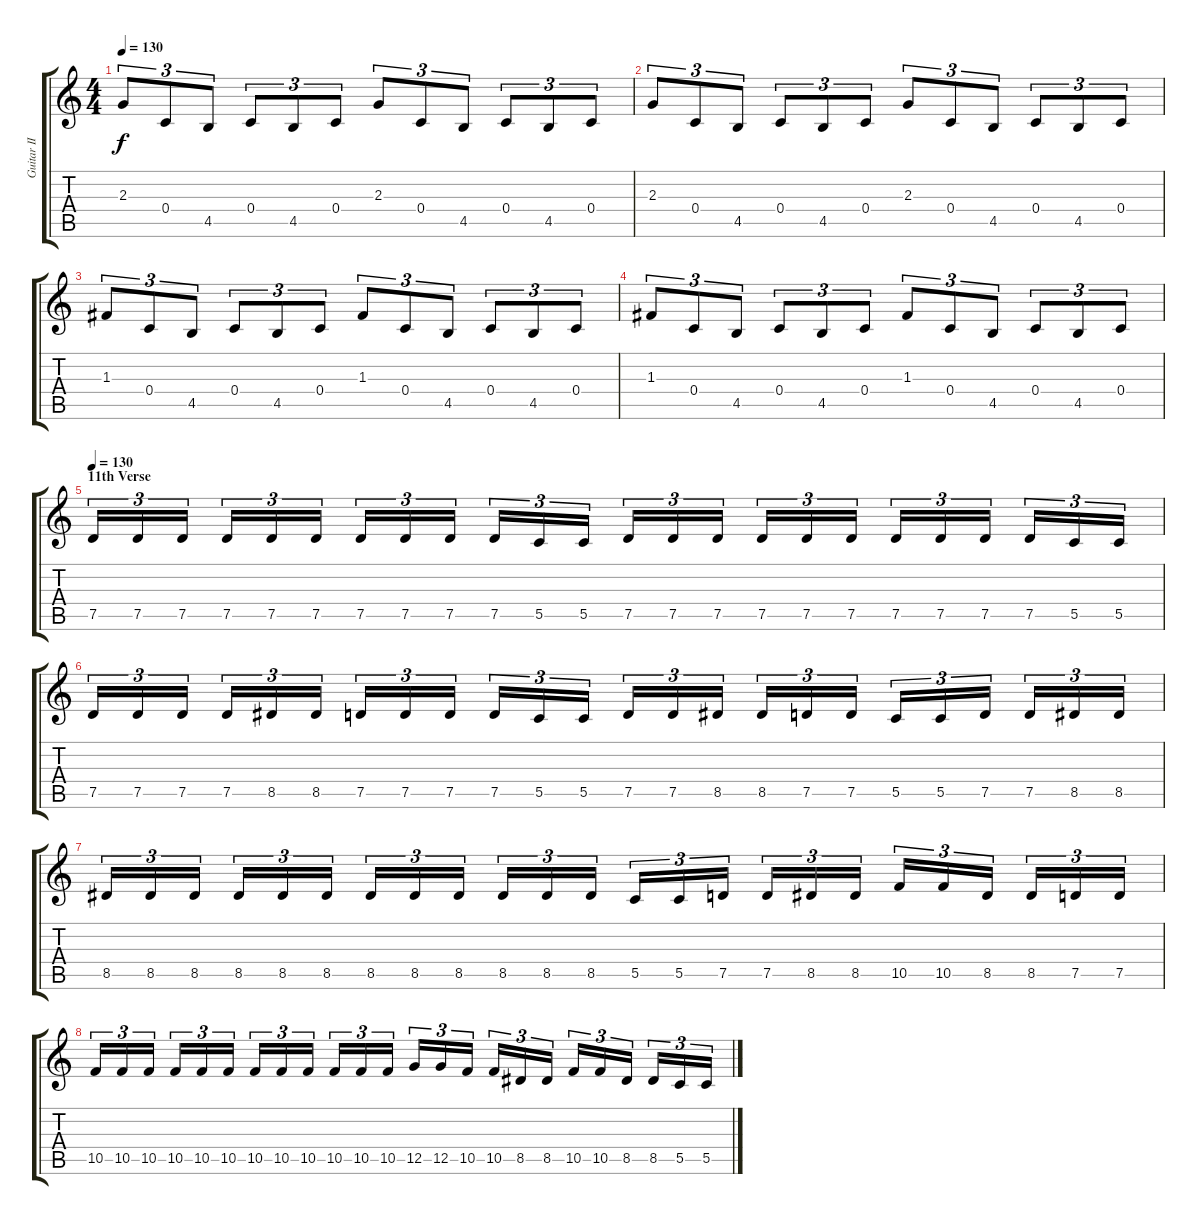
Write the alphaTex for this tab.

\track ("Guitar II" "Guitar II") {instrument distortionguitar}
\staff {score tabs}
\tuning (D4 A3 F3 C3 G2 D2) {hide}
\ts (4 4)
\tempo 130
\clef g2
\ks c
2.3.8{tu (3 2) dy f} 0.4.8{tu (3 2)} 4.5.8{tu (3 2)} 0.4.8{tu (3 2)} 4.5.8{tu (3 2)} 0.4.8{tu (3 2)} 2.3.8{tu (3 2)} 0.4.8{tu (3 2)} 4.5.8{tu (3 2)} 0.4.8{tu (3 2)} 4.5.8{tu (3 2)} 0.4.8{tu (3 2)} |
2.3.8{tu (3 2)} 0.4.8{tu (3 2)} 4.5.8{tu (3 2)} 0.4.8{tu (3 2)} 4.5.8{tu (3 2)} 0.4.8{tu (3 2)} 2.3.8{tu (3 2)} 0.4.8{tu (3 2)} 4.5.8{tu (3 2)} 0.4.8{tu (3 2)} 4.5.8{tu (3 2)} 0.4.8{tu (3 2)} |
1.3.8{tu (3 2)} 0.4.8{tu (3 2)} 4.5.8{tu (3 2)} 0.4.8{tu (3 2)} 4.5.8{tu (3 2)} 0.4.8{tu (3 2)} 1.3.8{tu (3 2)} 0.4.8{tu (3 2)} 4.5.8{tu (3 2)} 0.4.8{tu (3 2)} 4.5.8{tu (3 2)} 0.4.8{tu (3 2)} |
1.3.8{tu (3 2)} 0.4.8{tu (3 2)} 4.5.8{tu (3 2)} 0.4.8{tu (3 2)} 4.5.8{tu (3 2)} 0.4.8{tu (3 2)} 1.3.8{tu (3 2)} 0.4.8{tu (3 2)} 4.5.8{tu (3 2)} 0.4.8{tu (3 2)} 4.5.8{tu (3 2)} 0.4.8{tu (3 2)} |
\section ("" "11th Verse")
\tempo 130
7.5.16{tu (3 2)} 7.5.16{tu (3 2)} 7.5.16{tu (3 2)} 7.5.16{tu (3 2)} 7.5.16{tu (3 2)} 7.5.16{tu (3 2)} 7.5.16{tu (3 2)} 7.5.16{tu (3 2)} 7.5.16{tu (3 2)} 7.5.16{tu (3 2)} 5.5.16{tu (3 2)} 5.5.16{tu (3 2)} 7.5.16{tu (3 2)} 7.5.16{tu (3 2)} 7.5.16{tu (3 2)} 7.5.16{tu (3 2)} 7.5.16{tu (3 2)} 7.5.16{tu (3 2)} 7.5.16{tu (3 2)} 7.5.16{tu (3 2)} 7.5.16{tu (3 2)} 7.5.16{tu (3 2)} 5.5.16{tu (3 2)} 5.5.16{tu (3 2)} |
7.5.16{tu (3 2)} 7.5.16{tu (3 2)} 7.5.16{tu (3 2)} 7.5.16{tu (3 2)} 8.5.16{tu (3 2)} 8.5.16{tu (3 2)} 7.5.16{tu (3 2)} 7.5.16{tu (3 2)} 7.5.16{tu (3 2)} 7.5.16{tu (3 2)} 5.5.16{tu (3 2)} 5.5.16{tu (3 2)} 7.5.16{tu (3 2)} 7.5.16{tu (3 2)} 8.5.16{tu (3 2)} 8.5.16{tu (3 2)} 7.5.16{tu (3 2)} 7.5.16{tu (3 2)} 5.5.16{tu (3 2)} 5.5.16{tu (3 2)} 7.5.16{tu (3 2)} 7.5.16{tu (3 2)} 8.5.16{tu (3 2)} 8.5.16{tu (3 2)} |
8.5.16{tu (3 2)} 8.5.16{tu (3 2)} 8.5.16{tu (3 2)} 8.5.16{tu (3 2)} 8.5.16{tu (3 2)} 8.5.16{tu (3 2)} 8.5.16{tu (3 2)} 8.5.16{tu (3 2)} 8.5.16{tu (3 2)} 8.5.16{tu (3 2)} 8.5.16{tu (3 2)} 8.5.16{tu (3 2)} 5.5.16{tu (3 2)} 5.5.16{tu (3 2)} 7.5.16{tu (3 2)} 7.5.16{tu (3 2)} 8.5.16{tu (3 2)} 8.5.16{tu (3 2)} 10.5.16{tu (3 2)} 10.5.16{tu (3 2)} 8.5.16{tu (3 2)} 8.5.16{tu (3 2)} 7.5.16{tu (3 2)} 7.5.16{tu (3 2)} |
10.5.16{tu (3 2)} 10.5.16{tu (3 2)} 10.5.16{tu (3 2)} 10.5.16{tu (3 2)} 10.5.16{tu (3 2)} 10.5.16{tu (3 2)} 10.5.16{tu (3 2)} 10.5.16{tu (3 2)} 10.5.16{tu (3 2)} 10.5.16{tu (3 2)} 10.5.16{tu (3 2)} 10.5.16{tu (3 2)} 12.5.16{tu (3 2)} 12.5.16{tu (3 2)} 10.5.16{tu (3 2)} 10.5.16{tu (3 2)} 8.5.16{tu (3 2)} 8.5.16{tu (3 2)} 10.5.16{tu (3 2)} 10.5.16{tu (3 2)} 8.5.16{tu (3 2)} 8.5.16{tu (3 2)} 5.5.16{tu (3 2)} 5.5.16{tu (3 2)}
